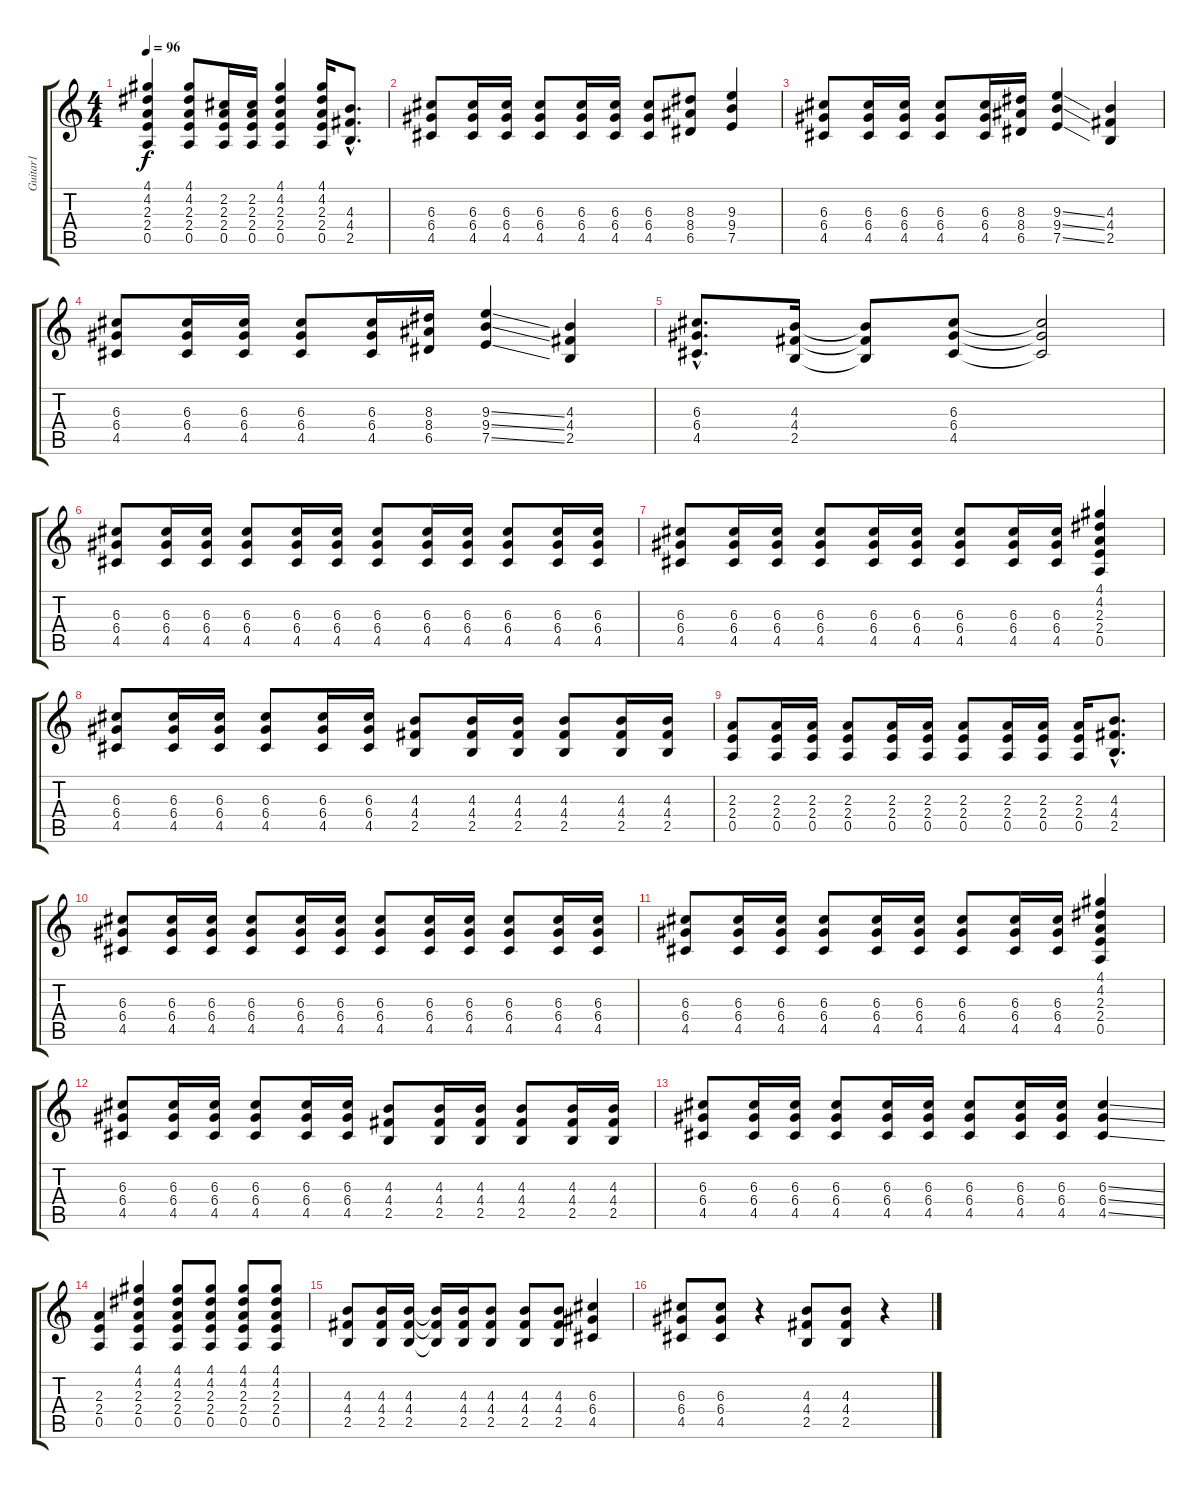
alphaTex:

\track ("Guitar1" "Guitar1") {instrument overdrivenguitar}
\staff {score tabs}
\tuning (E4 B3 G3 D3 A2 E2) {hide}
\ts (4 4)
\tempo 96
\clef g2
\ks c
(4.1 4.2 2.3 2.4 0.5).4{dy f} (4.1 4.2 2.3 2.4 0.5).8 (2.2 2.3 2.4 0.5).16 (2.2 2.3 2.4 0.5).16 (4.1 4.2 2.3 2.4 0.5).4 (4.1 4.2 2.3 2.4 0.5).16 (4.3{hac} 4.4{hac} 2.5{hac}).8{d} |
(6.3 6.4 4.5).8 (6.3 6.4 4.5).16 (6.3 6.4 4.5).16 (6.3 6.4 4.5).8 (6.3 6.4 4.5).16 (6.3 6.4 4.5).16 (6.3 6.4 4.5).8 (8.3 8.4 6.5).8 (9.3 9.4 7.5).4 |
(6.3 6.4 4.5).8 (6.3 6.4 4.5).16 (6.3 6.4 4.5).16 (6.3 6.4 4.5).8 (6.3 6.4 4.5).16 (8.3 8.4 6.5).16 (9.3{ss} 9.4{ss} 7.5{ss}).4 (4.3 4.4 2.5).4 |
(6.3 6.4 4.5).8 (6.3 6.4 4.5).16 (6.3 6.4 4.5).16 (6.3 6.4 4.5).8 (6.3 6.4 4.5).16 (8.3 8.4 6.5).16 (9.3{ss} 9.4{ss} 7.5{ss}).4 (4.3 4.4 2.5).4 |
(6.3{hac} 6.4{hac} 4.5{hac}).8{d} (4.3 4.4 2.5).16 (4.3{t} 4.4{t} 2.5{t}).8 (6.3 6.4 4.5).8 (6.3{t} 6.4{t} 4.5{t}).2 |
(6.3 6.4 4.5).8 (6.3 6.4 4.5).16 (6.3 6.4 4.5).16 (6.3 6.4 4.5).8 (6.3 6.4 4.5).16 (6.3 6.4 4.5).16 (6.3 6.4 4.5).8 (6.3 6.4 4.5).16 (6.3 6.4 4.5).16 (6.3 6.4 4.5).8 (6.3 6.4 4.5).16 (6.3 6.4 4.5).16 |
(6.3 6.4 4.5).8 (6.3 6.4 4.5).16 (6.3 6.4 4.5).16 (6.3 6.4 4.5).8 (6.3 6.4 4.5).16 (6.3 6.4 4.5).16 (6.3 6.4 4.5).8 (6.3 6.4 4.5).16 (6.3 6.4 4.5).16 (4.1 4.2 2.3 2.4 0.5).4 |
(6.3 6.4 4.5).8 (6.3 6.4 4.5).16 (6.3 6.4 4.5).16 (6.3 6.4 4.5).8 (6.3 6.4 4.5).16 (6.3 6.4 4.5).16 (4.3 4.4 2.5).8 (4.3 4.4 2.5).16 (4.3 4.4 2.5).16 (4.3 4.4 2.5).8 (4.3 4.4 2.5).16 (4.3 4.4 2.5).16 |
(2.3 2.4 0.5).8 (2.3 2.4 0.5).16 (2.3 2.4 0.5).16 (2.3 2.4 0.5).8 (2.3 2.4 0.5).16 (2.3 2.4 0.5).16 (2.3 2.4 0.5).8 (2.3 2.4 0.5).16 (2.3 2.4 0.5).16 (2.3 2.4 0.5).16 (4.3{hac} 4.4{hac} 2.5{hac}).8{d} |
(6.3 6.4 4.5).8 (6.3 6.4 4.5).16 (6.3 6.4 4.5).16 (6.3 6.4 4.5).8 (6.3 6.4 4.5).16 (6.3 6.4 4.5).16 (6.3 6.4 4.5).8 (6.3 6.4 4.5).16 (6.3 6.4 4.5).16 (6.3 6.4 4.5).8 (6.3 6.4 4.5).16 (6.3 6.4 4.5).16 |
(6.3 6.4 4.5).8 (6.3 6.4 4.5).16 (6.3 6.4 4.5).16 (6.3 6.4 4.5).8 (6.3 6.4 4.5).16 (6.3 6.4 4.5).16 (6.3 6.4 4.5).8 (6.3 6.4 4.5).16 (6.3 6.4 4.5).16 (4.1 4.2 2.3 2.4 0.5).4 |
(6.3 6.4 4.5).8 (6.3 6.4 4.5).16 (6.3 6.4 4.5).16 (6.3 6.4 4.5).8 (6.3 6.4 4.5).16 (6.3 6.4 4.5).16 (4.3 4.4 2.5).8 (4.3 4.4 2.5).16 (4.3 4.4 2.5).16 (4.3 4.4 2.5).8 (4.3 4.4 2.5).16 (4.3 4.4 2.5).16 |
(6.3 6.4 4.5).8 (6.3 6.4 4.5).16 (6.3 6.4 4.5).16 (6.3 6.4 4.5).8 (6.3 6.4 4.5).16 (6.3 6.4 4.5).16 (6.3 6.4 4.5).8 (6.3 6.4 4.5).16 (6.3 6.4 4.5).16 (6.3{ss} 6.4{ss} 4.5{ss}).4 |
(2.3 2.4 0.5).4 (4.1 4.2 2.3 2.4 0.5).4 (4.1 4.2 2.3 2.4 0.5).8 (4.1 4.2 2.3 2.4 0.5).8 (4.1 4.2 2.3 2.4 0.5).8 (4.1 4.2 2.3 2.4 0.5).8 |
(4.3 4.4 2.5).8 (4.3 4.4 2.5).16 (4.3 4.4 2.5).16 (4.3{t} 4.4{t} 2.5{t}).16 (4.3 4.4 2.5).16 (4.3 4.4 2.5).8 (4.3 4.4 2.5).8 (4.3 4.4 2.5).8 (6.3 6.4 4.5).4 |
(6.3 6.4 4.5).8 (6.3 6.4 4.5).8 r.4 (4.3 4.4 2.5).8 (4.3 4.4 2.5).8 r.4
